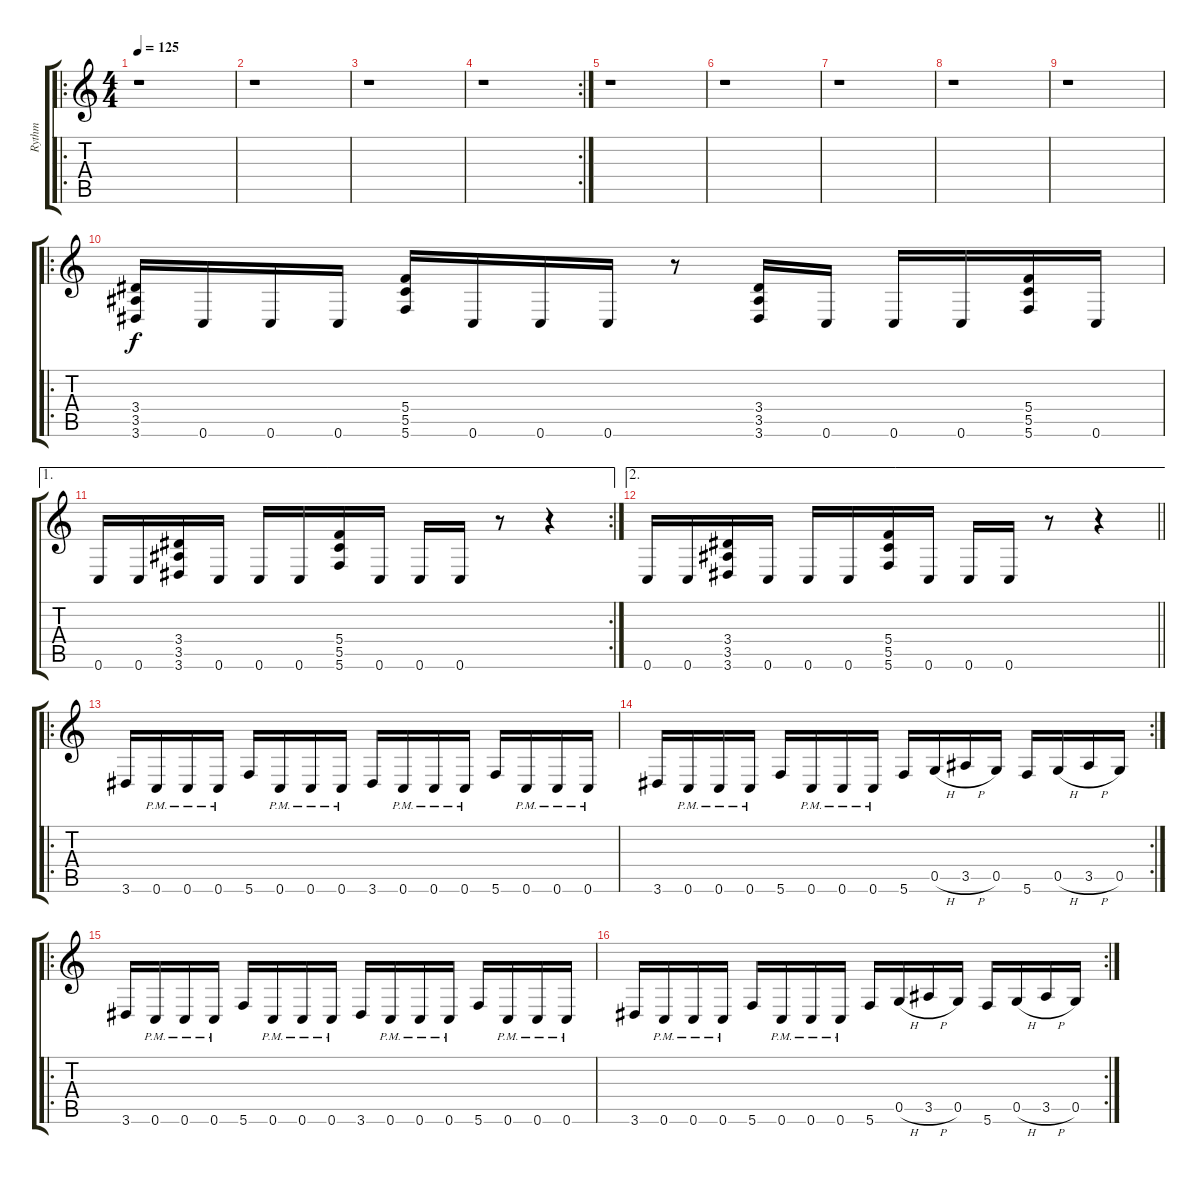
\track ("Rythm" "Rythm") {instrument overdrivenguitar}
\staff {score tabs}
\tuning (D4 A3 F3 C3 G2 C2) {hide}
\ro
\ts (4 4)
\tempo 125
\clef g2
\ks c
r.1{dy f instrument overdrivenguitar} |
r.1 |
r.1 |
\rc 2
r.1 |
r.1 |
r.1 |
r.1 |
r.1 |
r.1 |
\ro
(3.4 3.5 3.6).16 0.6.16 0.6.16 0.6.16 (5.4 5.5 5.6).16 0.6.16 0.6.16 0.6.16 r.8 (3.4 3.5 3.6).16 0.6.16 0.6.16 0.6.16 (5.4 5.5 5.6).16 0.6.16 |
\ae 1
\rc 2
0.6.16 0.6.16 (3.4 3.5 3.6).16 0.6.16 0.6.16 0.6.16 (5.4 5.5 5.6).16 0.6.16 0.6.16 0.6.16 r.8 r.4 |
\ae 2
\barLineRight lightlight
0.6.16 0.6.16 (3.4 3.5 3.6).16 0.6.16 0.6.16 0.6.16 (5.4 5.5 5.6).16 0.6.16 0.6.16 0.6.16 r.8 r.4 |
\ro
3.6.16 0.6{pm}.16 0.6{pm}.16 0.6{pm}.16 5.6.16 0.6{pm}.16 0.6{pm}.16 0.6{pm}.16 3.6.16 0.6{pm}.16 0.6{pm}.16 0.6{pm}.16 5.6.16 0.6{pm}.16 0.6{pm}.16 0.6{pm}.16 |
\rc 2
3.6.16 0.6{pm}.16 0.6{pm}.16 0.6{pm}.16 5.6.16 0.6{pm}.16 0.6{pm}.16 0.6{pm}.16 5.6.16 0.5{h}.16 3.5{h}.16 0.5.16 5.6.16 0.5{h}.16 3.5{h}.16 0.5.16 |
\ro
3.6.16 0.6{pm}.16 0.6{pm}.16 0.6{pm}.16 5.6.16 0.6{pm}.16 0.6{pm}.16 0.6{pm}.16 3.6.16 0.6{pm}.16 0.6{pm}.16 0.6{pm}.16 5.6.16 0.6{pm}.16 0.6{pm}.16 0.6{pm}.16 |
\rc 2
3.6.16 0.6{pm}.16 0.6{pm}.16 0.6{pm}.16 5.6.16 0.6{pm}.16 0.6{pm}.16 0.6{pm}.16 5.6.16 0.5{h}.16 3.5{h}.16 0.5.16 5.6.16 0.5{h}.16 3.5{h}.16 0.5.16
